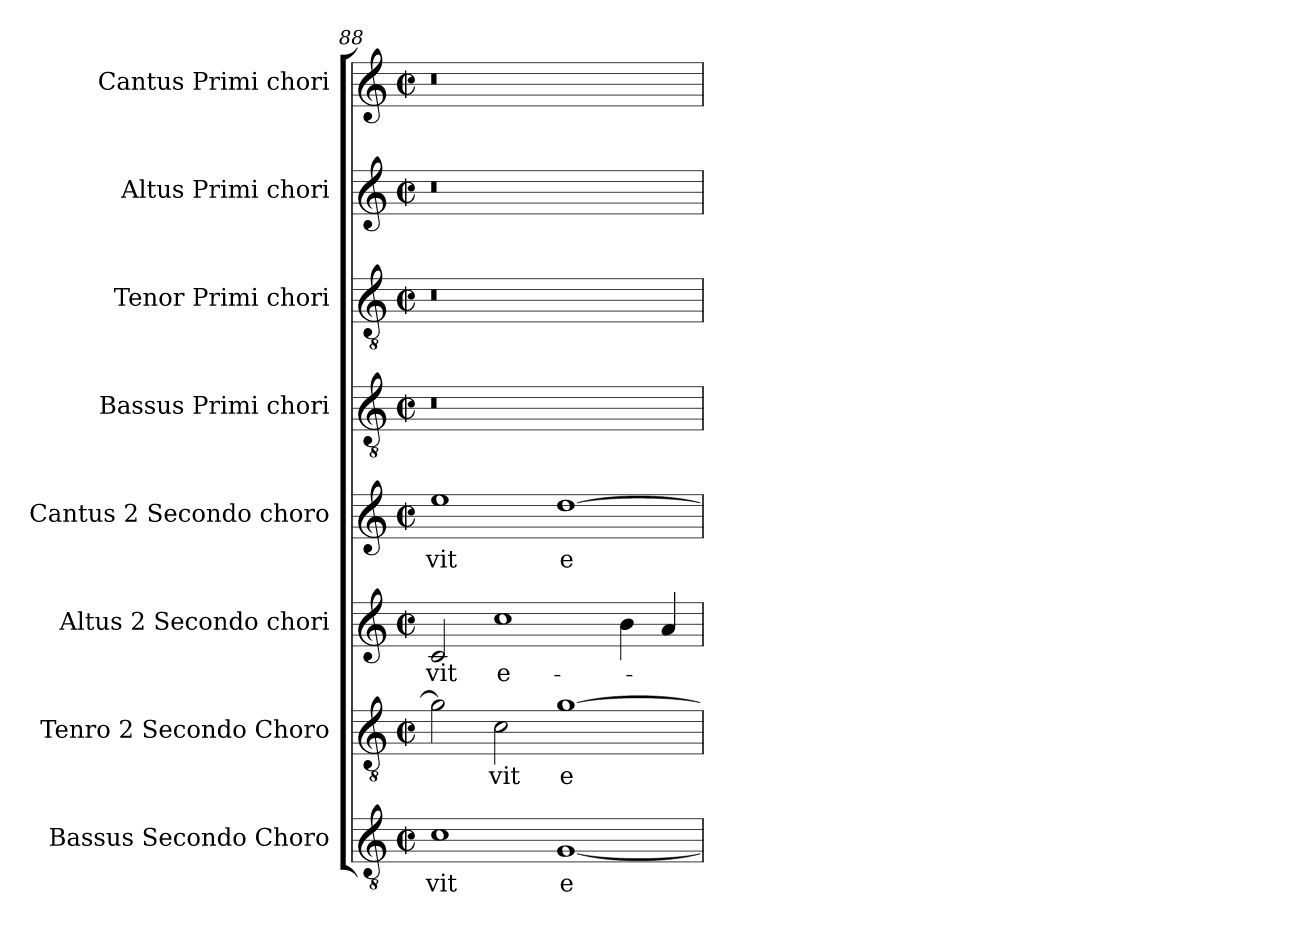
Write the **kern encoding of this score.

**kern	**text	**kern	**text	**kern	**text	**kern	**text	**kern	**kern	**kern	**kern
*part8	*part8	*part7	*part7	*part6	*part6	*part5	*part5	*part4	*part3	*part2	*part1
*staff8	*staff8	*staff7	*staff7	*staff6	*staff6	*staff5	*staff5	*staff4	*staff3	*staff2	*staff1
*I"Bassus  Secondo Choro	*	*I"Tenro 2  Secondo Choro	*	*I"Altus 2  Secondo chori	*	*I"Cantus 2  Secondo choro	*	*I"Bassus  Primi chori	*I"Tenor  Primi chori	*I"Altus  Primi chori	*I"Cantus  Primi chori
*I'Ch	*	*I'Ch	*	*I'Ch	*	*I'Ch	*	*I'Ch	*I'Ch	*I'Ch	*I'Ch
*clefGv2	*	*clefGv2	*	*clefG2	*	*clefG2	*	*clefGv2	*clefGv2	*clefG2	*clefG2
*M2/2	*	*M2/2	*	*M2/2	*	*M2/2	*	*M2/2	*M2/2	*M2/2	*M2/2
*met(c|)	*	*met(c|)	*	*met(c|)	*	*met(c|)	*	*met(c|)	*met(c|)	*met(c|)	*met(c|)
=88	=88	=88	=88	=88	=88	=88	=88	=88	=88	=88	=88
!	!LO:LY:b:cj	!	!	!	!LO:LY:b:cj	!	!LO:LY:b:cj	!	!	!	!
1c	-vit	2g\]	.	2c/	-vit	1ee	-vit	0r	0r	0r	0r
!	!	!	!LO:LY:b:cj	!	!LO:LY:b:rj	!	!	!	!	!	!
.	.	2c\	-vit	1cc	e-	.	.	.	.	.	.
!	!LO:LY:b:rj	!	!LO:LY:b:rj	!	!	!	!LO:LY:b:rj	!	!	!	!
[<1G	e-	[>1g	e-	.	.	[>1dd	e-	.	.	.	.
.	.	.	.	4b\	.	.	.	.	.	.	.
.	.	.	.	4a/	.	.	.	.	.	.	.
=	=	=	=	=	=	=	=	=	=	=	=
*-	*-	*-	*-	*-	*-	*-	*-	*-	*-	*-	*-
